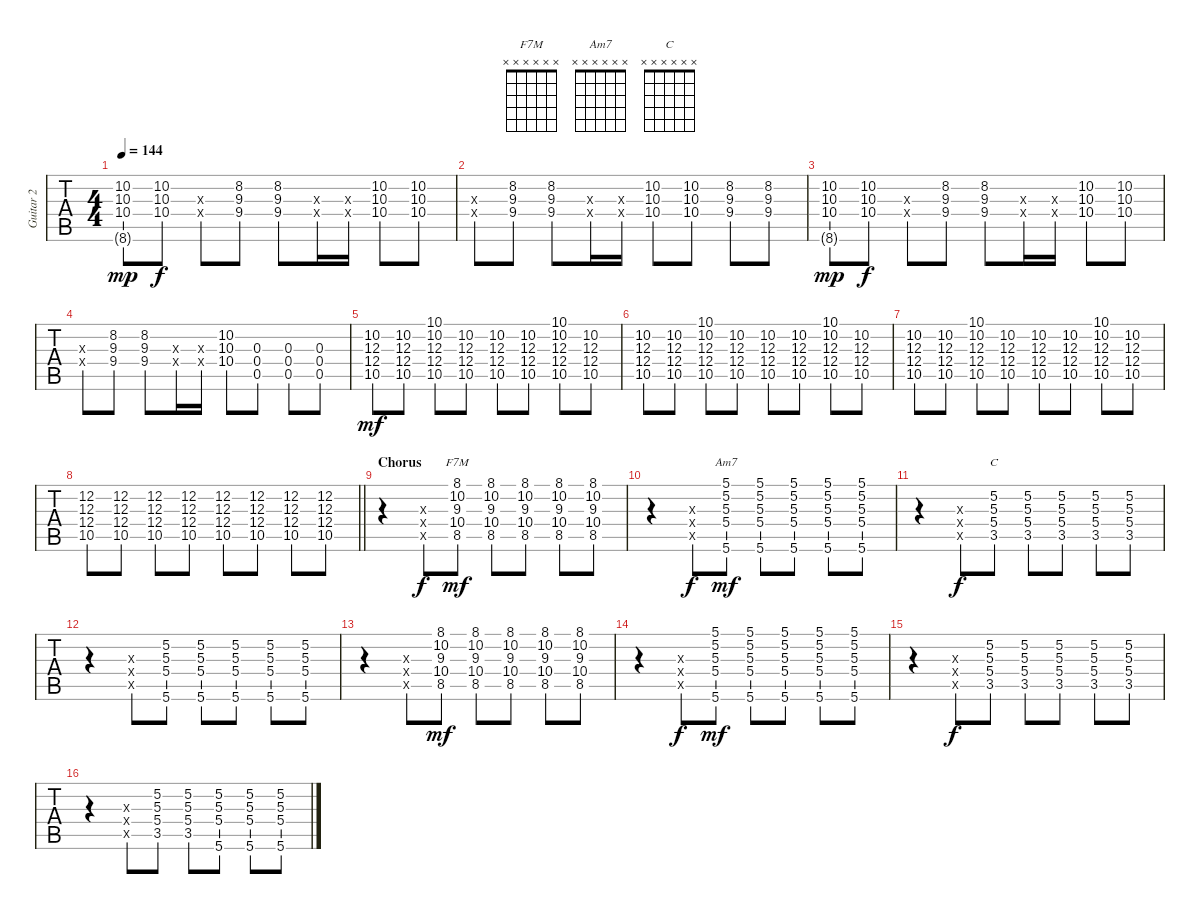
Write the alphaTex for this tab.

\track ("Guitar 2" "Guitar 2") {instrument electricguitarclean}
\staff {tabs}
\tuning (E4 B3 G3 D3 A2 E2) {hide}
\chord ("F7M" x x x x x x)
\chord ("Am7" x x x x x x)
\chord ("C" x x x x x x)
\ts (4 4)
\tempo 144
\clef g2
\ks c
(10.2 10.3 10.4 8.6{g}).8{dy mp} (10.2 10.3 10.4).8{dy f} (0.3{x} 0.4{x}).8 (8.2 9.3 9.4).8 (8.2 9.3 9.4).8 (9.3{x} 9.4{x}).16 (0.3{x} 0.4{x}).16 (10.2 10.3 10.4).8 (10.2 10.3 10.4).8 |
(0.3{x} 0.4{x}).8 (8.2 9.3 9.4).8 (8.2 9.3 9.4).8 (9.3{x} 9.4{x}).16 (0.3{x} 0.4{x}).16 (10.2 10.3 10.4).8 (10.2 10.3 10.4).8 (8.2 9.3 9.4).8 (8.2 9.3 9.4).8 |
(10.2 10.3 10.4 8.6{g}).8{dy mp} (10.2 10.3 10.4).8{dy f} (0.3{x} 0.4{x}).8 (8.2 9.3 9.4).8 (8.2 9.3 9.4).8 (9.3{x} 9.4{x}).16 (0.3{x} 0.4{x}).16 (10.2 10.3 10.4).8 (10.2 10.3 10.4).8 |
(0.3{x} 0.4{x}).8 (8.2 9.3 9.4).8 (8.2 9.3 9.4).8 (9.3{x} 9.4{x}).16 (0.3{x} 0.4{x}).16 (10.2 10.3 10.4).8 (0.3 0.4 0.5).8 (0.3 0.4 0.5).8 (0.3 0.4 0.5).8 |
(10.2 12.3 12.4 10.5).8{dy mf} (10.2 12.3 12.4 10.5).8 (10.1{ac} 10.2 12.3 12.4 10.5).8 (10.2 12.3 12.4 10.5).8 (10.2 12.3 12.4 10.5).8 (10.2 12.3 12.4 10.5).8 (10.1{ac} 10.2 12.3 12.4 10.5).8 (10.2 12.3 12.4 10.5).8 |
(10.2 12.3 12.4 10.5).8 (10.2 12.3 12.4 10.5).8 (10.1{ac} 10.2 12.3 12.4 10.5).8 (10.2 12.3 12.4 10.5).8 (10.2 12.3 12.4 10.5).8 (10.2 12.3 12.4 10.5).8 (10.1{ac} 10.2 12.3 12.4 10.5).8 (10.2 12.3 12.4 10.5).8 |
(10.2 12.3 12.4 10.5).8 (10.2 12.3 12.4 10.5).8 (10.1{ac} 10.2 12.3 12.4 10.5).8 (10.2 12.3 12.4 10.5).8 (10.2 12.3 12.4 10.5).8 (10.2 12.3 12.4 10.5).8 (10.1{ac} 10.2 12.3 12.4 10.5).8 (10.2 12.3 12.4 10.5).8 |
\barLineRight lightlight
(12.2 12.3 12.4 10.5).8 (12.2 12.3 12.4 10.5).8 (12.2 12.3 12.4 10.5).8 (12.2 12.3 12.4 10.5).8 (12.2 12.3 12.4 10.5).8 (12.2 12.3 12.4 10.5).8 (12.2 12.3 12.4 10.5).8 (12.2 12.3 12.4 10.5).8 |
\section ("" "Chorus")
r.4{volume 11} (0.3{x} 0.4{x} 0.5{x}).8{dy f} (8.1 10.2 9.3 10.4 8.5).8{ch "F7M" dy mf} (8.1 10.2 9.3 10.4 8.5).8 (8.1 10.2 9.3 10.4 8.5).8 (8.1 10.2 9.3 10.4 8.5).8 (8.1 10.2 9.3 10.4 8.5).8 |
r.4 (0.3{x} 0.4{x} 0.5{x}).8{dy f} (5.1 5.2 5.3 5.4 5.6).8{ch "Am7" dy mf} (5.1 5.2 5.3 5.4 5.6).8 (5.1 5.2 5.3 5.4 5.6).8 (5.1 5.2 5.3 5.4 5.6).8 (5.1 5.2 5.3 5.4 5.6).8 |
r.4 (0.3{x} 0.4{x} 0.5{x}).8{dy f} (5.2 5.3 5.4 3.5).8{ch "C"} (5.2 5.3 5.4 3.5).8 (5.2 5.3 5.4 3.5).8 (5.2 5.3 5.4 3.5).8 (5.2 5.3 5.4 3.5).8 |
r.4 (0.3{x} 0.4{x} 0.5{x}).8 (5.2 5.3 5.4 5.6).8 (5.2 5.3 5.4 5.6).8 (5.2 5.3 5.4 5.6).8 (5.2 5.3 5.4 5.6).8 (5.2 5.3 5.4 5.6).8 |
r.4 (0.3{x} 0.4{x} 0.5{x}).8 (8.1 10.2 9.3 10.4 8.5).8{dy mf} (8.1 10.2 9.3 10.4 8.5).8 (8.1 10.2 9.3 10.4 8.5).8 (8.1 10.2 9.3 10.4 8.5).8 (8.1 10.2 9.3 10.4 8.5).8 |
r.4 (0.3{x} 0.4{x} 0.5{x}).8{dy f} (5.1 5.2 5.3 5.4 5.6).8{dy mf} (5.1 5.2 5.3 5.4 5.6).8 (5.1 5.2 5.3 5.4 5.6).8 (5.1 5.2 5.3 5.4 5.6).8 (5.1 5.2 5.3 5.4 5.6).8 |
r.4 (0.3{x} 0.4{x} 0.5{x}).8{dy f} (5.2 5.3 5.4 3.5).8 (5.2 5.3 5.4 3.5).8 (5.2 5.3 5.4 3.5).8 (5.2 5.3 5.4 3.5).8 (5.2 5.3 5.4 3.5).8 |
r.4 (0.3{x} 0.4{x} 0.5{x}).8 (5.2 5.3 5.4 3.5).8 (5.2 5.3 5.4 3.5).8 (5.2 5.3 5.4 5.6).8 (5.2 5.3 5.4 5.6).8 (5.2 5.3 5.4 5.6).8
